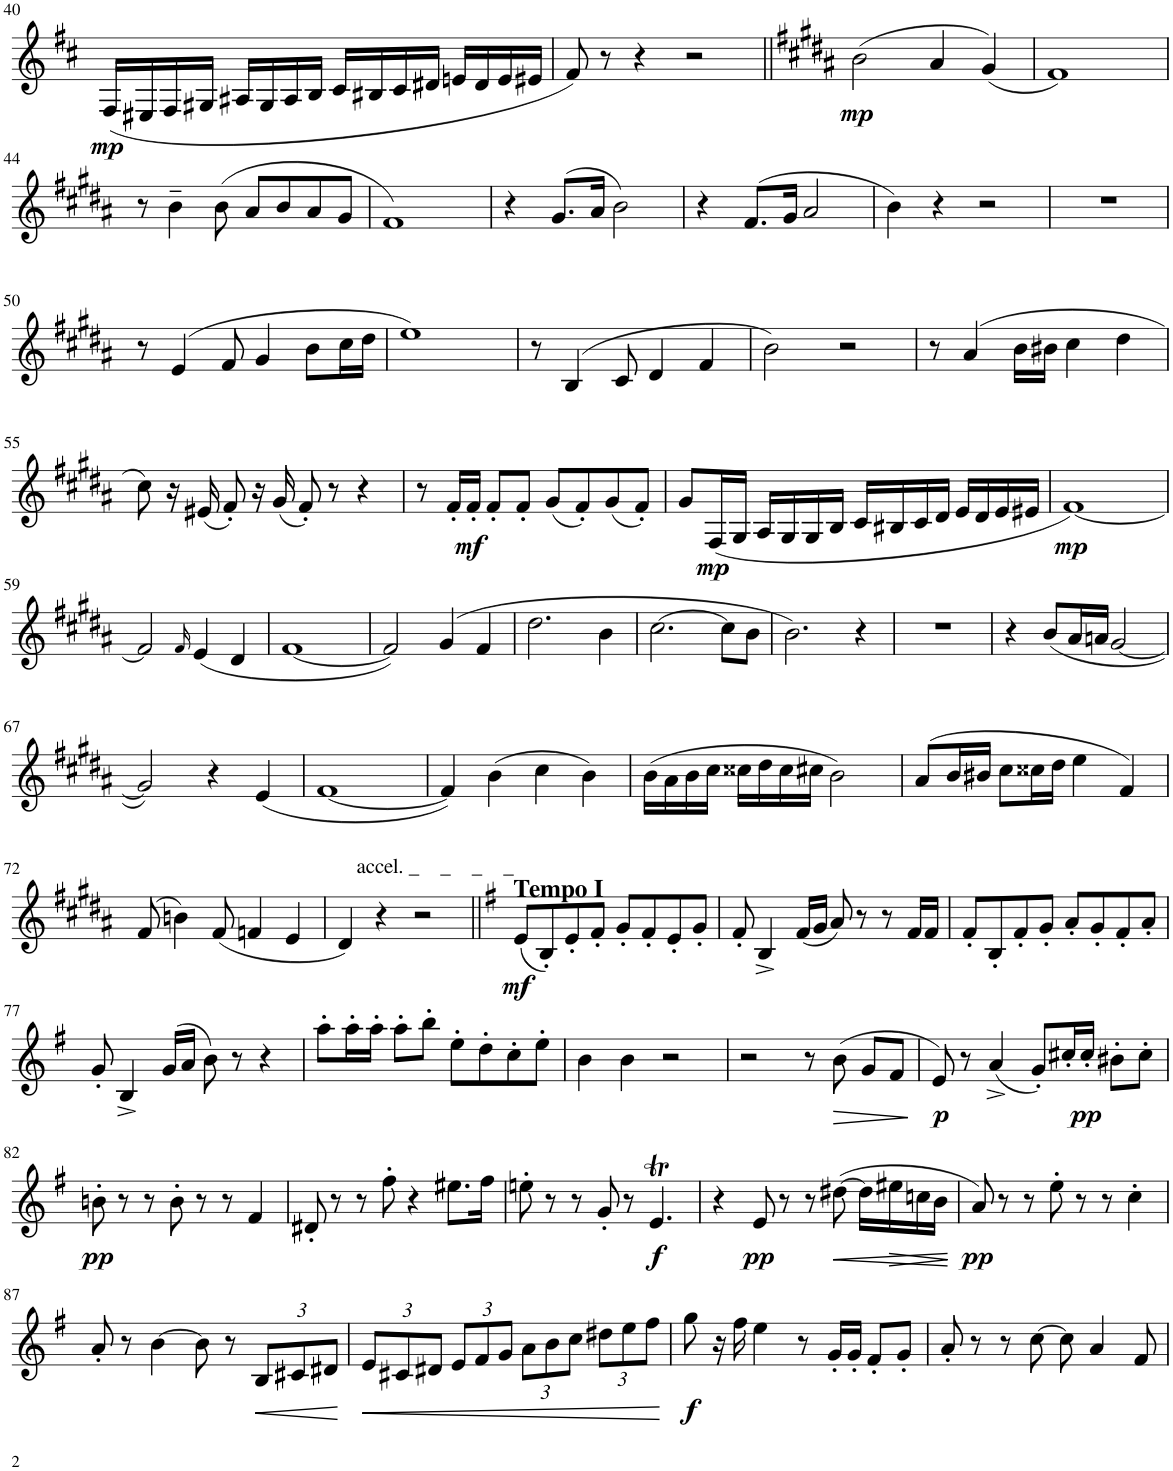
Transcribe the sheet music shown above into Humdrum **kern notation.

**kern	**dynam
*part1	*part1
*staff1	*staff1
*I"Bb Clarinet	*
*I'Cl	*
!!LO:PB:g=z
*clefG2	*
*Trd1c2	*
*k[f#c#]	*
*M4/4	*
=40	=40
!	!LO:DY:b
(16F#/LL	mp
16E#X/	.
16F#/	.
16G#X/JJ	.
16A#X/LL	.
16G#/	.
16A#/	.
16B/JJ	.
16c#/LL	.
16B#X/	.
16c#/	.
16d#X/JJ	.
16en/LL	.
16d#/	.
16e/	.
16e#X/JJ	.
=41	=41
8f#/)	.
8r	.
4r	.
2r	.
=42||	=42||
*k[f#c#g#d#a#]	*
!	!LO:DY:b
(2b\	mp
4a#/	.
(4g#/)	.
=43	=43
1f#)	.
!!LO:LB:g=z
=44	=44
8r	.
4b~\	.
(8b\	.
8a#/L	.
8b/	.
8a#/	.
8g#/J	.
=45	=45
1f#)	.
=46	=46
4r	.
(8.g#/L	.
16a#/Jk	.
2b\)	.
=47	=47
4r	.
(8.f#/L	.
16g#/Jk	.
2a#/	.
=48	=48
4b\)	.
4r	.
2r	.
=49	=49
1r	.
!!LO:LB:g=z
=50	=50
8r	.
(4e/	.
8f#/	.
4g#/	.
8b\L	.
16cc#\L	.
16dd#\JJ	.
=51	=51
1ee)	.
=52	=52
8r	.
(4B/	.
8c#/	.
4d#/	.
4f#/	.
=53	=53
2b\)	.
2r	.
=54	=54
8r	.
(4a#/	.
16b\LL	.
16b#X\JJ	.
4cc#\	.
4dd#\	.
!!LO:LB:g=z
=55	=55
8cc#\)	.
16r	.
(16e#X/	.
8f#'/)	.
16r	.
(16g#/	.
8f#'/)	.
8r	.
4r	.
=56	=56
8r	.
16f#'/LL	.
!	!LO:DY:b
16f#'/JJ	mf
8f#'/L	.
8f#'/J	.
(8g#/L	.
8f#'/)	.
(8g#/	.
8f#'/J)	.
=57	=57
8g#/L	.
!	!LO:DY:b
(16F#/L	mp
16G#/JJ	.
16A#/LL	.
16G#/	.
16G#/	.
16B/JJ	.
16c#/LL	.
16B#X/	.
16c#/	.
16d#/JJ	.
16e/LL	.
16d#/	.
16e/	.
16e#X/JJ	.
=58	=58
!	!LO:DY:b
[1f#)	mp
!!LO:LB:g=z
=59	=59
2f#/]	.
16qf#/	.
(4e/	.
4d#/	.
=60	=60
[1f#	.
=61	=61
2f#/])	.
(4g#/	.
4f#/	.
=62	=62
2.dd#\	.
4b\	.
=63	=63
[2.cc#\	.
8cc#\L]	.
8b\J	.
=64	=64
2.b\)	.
4r	.
=65	=65
1r	.
=66	=66
4r	.
(8b/L	.
16a#/L	.
16an/JJ	.
[2g#/	.
!!LO:LB:g=z
=67	=67
2g#/])	.
4r	.
(4e/	.
=68	=68
[1f#	.
=69	=69
4f#/])	.
(4b\	.
4cc#\	.
4b\)	.
=70	=70
(16b\LL	.
16a#\	.
16b\	.
16cc#\JJ	.
16cc##X\LL	.
16dd#\	.
16cc##\	.
16cc#X\JJ	.
2b\)	.
=71	=71
(8a#/L	.
16b/L	.
16b#X/JJ	.
8cc#\L	.
16cc##X\L	.
16dd#\JJ	.
4ee\	.
4f#/)	.
!!LO:LB:g=z
=72	=72
(8f#/	.
4bn\)	.
(8f#/	.
4fn/	.
4e/	.
=73	=73
*^	*
4d#/)	8ryy	.
!	!LO:TX:a:t=accel. _    _    _    _	!
.	2..ryy	.
4r	.	.
2r	.	.
*v	*v	*
=74||	=74||
*k[f#]	*
*^	*
!LO:TX:a:B:t=Tempo I	!	!
!	!	!LO:DY:b
*v	*v	*
(8e/L	mf
8B'/)	.
8e'/	.
8f#'/J	.
8g'/L	.
8f#'/	.
8e'/	.
8g'/J	.
=75	=75
8f#'/	.
4B^/	.
(16f#/LL	.
16g/JJ	.
8a/)	.
8r	.
8r	.
16f#/LL	.
16f#/JJ	.
=76	=76
8f#'/L	.
8B'/	.
8f#'/	.
8g'/J	.
8a'/L	.
8g'/	.
8f#'/	.
8a'/J	.
!!LO:LB:g=z
=77	=77
8g'/	.
4B^/	.
(16g/LL	.
16a/JJ	.
8b\)	.
8r	.
4r	.
=78	=78
8aa'\L	.
16aa'\L	.
16aa'\JJ	.
8aa'\L	.
8bb'\J	.
8ee'\L	.
8dd'\	.
8cc'\	.
8ee'\J	.
=79	=79
4b\	.
4b\	.
2r	.
=80	=80
2r	.
8r	.
!	!LO:HP:b
(8b\	>
8g/L	.
8f#/J	.
.	]
=81	=81
!	!LO:DY:b
8e/)	p
8r	.
(4a^/	.
8g'/L)	.
16cc#X'/L	.
!	!LO:DY:b
16cc#'/JJ	pp
8b#X'\L	.
8cc#'\J	.
!!LO:LB:g=z
=82	=82
!	!LO:DY:b
8bn'\	pp
8r	.
8r	.
8b'\	.
8r	.
8r	.
4f#/	.
=83	=83
8d#X'/	.
8r	.
8r	.
8ff#'\	.
4r	.
8.ee#X\L	.
16ff#\Jk	.
=84	=84
8een'\	.
8r	.
8r	.
8g'/	.
8r	.
!	!LO:DY:b
4.eT/	f
=85	=85
4r	.
!	!LO:DY:b
8e/	pp
8r	.
8r	.
!	!LO:HP:b
([8dd#X\	<
16dd#\LL]	.
!	!LO:HP:b
16ee#X\	>
16ccn\	.
16b\JJ	.
.	[ ]
=86	=86
!	!LO:DY:b
8a/)	pp
8r	.
8r	.
8ee'\	.
8r	.
8r	.
4cc'\	.
!!LO:LB:g=z
=87	=87
8a'/	.
8r	.
[4b\	.
8b\]	.
8r	.
*Xbrackettup	*
!	!LO:HP:b
12B/L	<
12c#X/	.
12d#X/J	.
.	[
=88	=88
!	!LO:HP:b
12e/L	<
12c#X/	.
12d#X/J	.
12e/L	.
12f#/	.
12g/J	.
12a\L	.
12b\	.
12cc\J	.
12dd#X\L	.
12ee\	.
12ff#\J	.
.	[
=89	=89
!	!LO:DY:b
8gg\	f
16r	.
16ff#\	.
4ee\	.
8r	.
16g'/LL	.
16g'/JJ	.
8f#'/L	.
8g'/J	.
=90	=90
8a'/	.
8r	.
8r	.
[8cc\	.
8cc\]	.
4a/	.
8f#/	.
=	=
*-	*-
